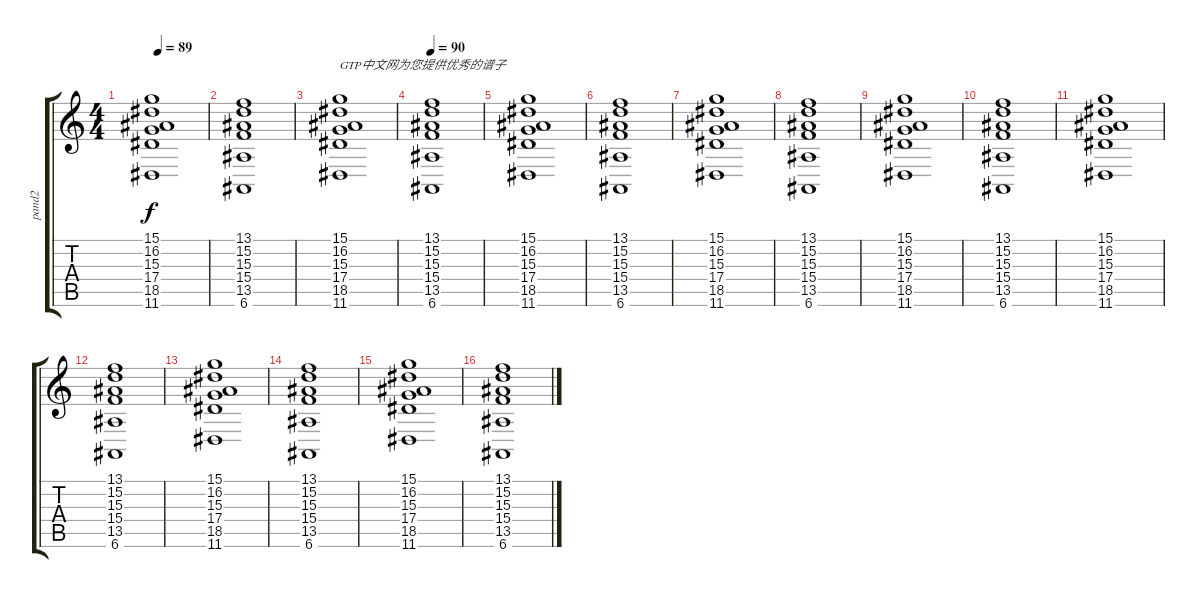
\track ("pand2" "pand2") {instrument pad3polysynth}
\staff {score tabs}
\tuning (E4 B3 G3 D3 A2 E2) {hide}
\ts (4 4)
\tempo 89
\clef g2
\ks c
(15.1 16.2 15.3 17.4 18.5 11.6).1{dy f instrument pad3polysynth} |
(13.1 15.2 15.3 15.4 13.5 6.6).1 |
(15.1 16.2 15.3 17.4 18.5 11.6).1{txt "GTP中文网为您提供优秀的谱子"} |
\tempo 90
(13.1 15.2 15.3 15.4 13.5 6.6).1 |
(15.1 16.2 15.3 17.4 18.5 11.6).1 |
(13.1 15.2 15.3 15.4 13.5 6.6).1 |
(15.1 16.2 15.3 17.4 18.5 11.6).1 |
(13.1 15.2 15.3 15.4 13.5 6.6).1 |
(15.1 16.2 15.3 17.4 18.5 11.6).1 |
(13.1 15.2 15.3 15.4 13.5 6.6).1 |
(15.1 16.2 15.3 17.4 18.5 11.6).1 |
(13.1 15.2 15.3 15.4 13.5 6.6).1 |
(15.1 16.2 15.3 17.4 18.5 11.6).1 |
(13.1 15.2 15.3 15.4 13.5 6.6).1 |
(15.1 16.2 15.3 17.4 18.5 11.6).1 |
(13.1 15.2 15.3 15.4 13.5 6.6).1
